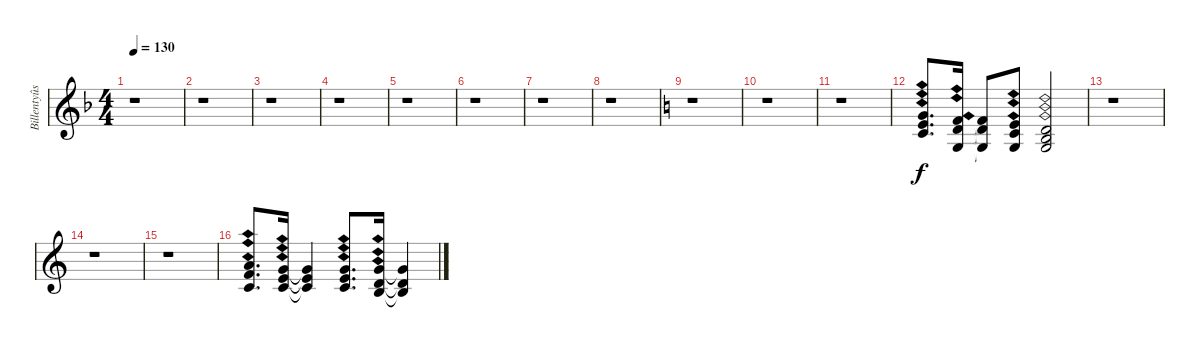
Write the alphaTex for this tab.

\track ("Billentyûs 1 (Jon Lord)" "Billentyûs") {instrument synthbrass1}
\staff {score}
\tuning (E4 B3 G3 D3 A2 C2) {hide}
\ts (4 4)
\tempo 130
\clef g2
\ks f
r.1{dy f} |
r.1 |
r.1 |
r.1 |
r.1 |
r.1 |
r.1 |
r.1 |
\ks c
r.1 |
r.1 |
r.1 |
(3.1{ph 12} 5.2{ph 12} 5.3{ph 12}).8{d volume 9} (1.1{ph 12} 3.2{ph 12} 0.3{ph 12}).16 (1.1{t} 3.2{t} 0.3{t}).8 (0.1{ph 12} 1.2{ph 12} 0.3{ph 12}).8 (3.2{ph 12} 4.3{ph 12} 5.4{ph 12}).2 |
r.1 |
r.1 |
r.1 |
(5.1{ph 12} 6.2{ph 12} 5.3{ph 12}).8{d} (3.1{ph 12} 5.2{ph 12} 5.3{ph 12}).16 (3.1{t} 5.2{t} 5.3{t}).4 (3.1{ph 12} 5.2{ph 12} 5.3{ph 12}).8{d} (3.1{ph 12} 3.2{ph 12} 4.3{ph 12}).16 (3.1{t} 3.2{t} 4.3{t}).4
